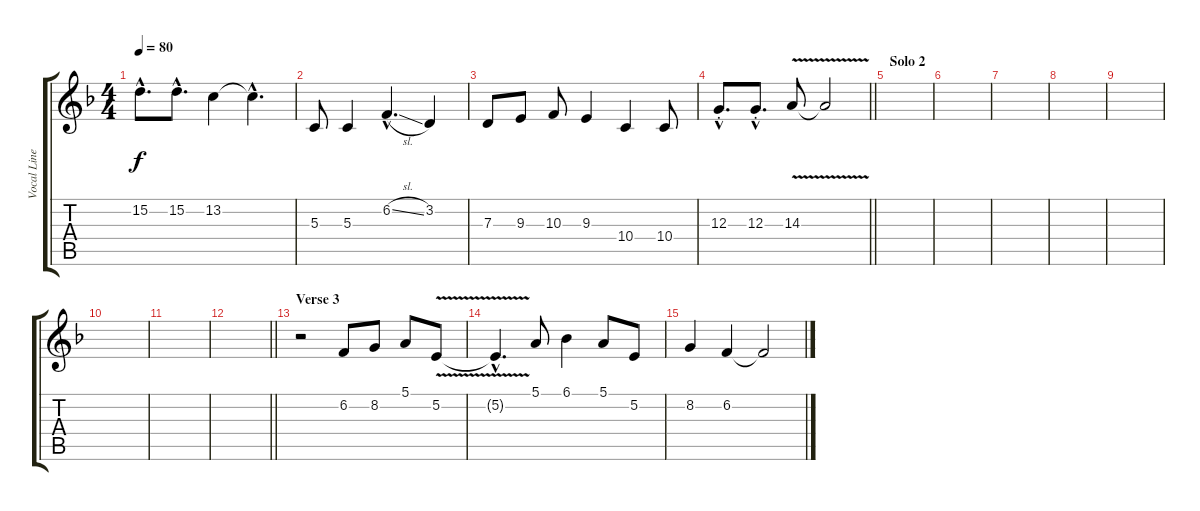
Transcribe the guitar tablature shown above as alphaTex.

\track ("Vocal Line" "Vocal Line") {instrument sopranosax}
\staff {score tabs}
\tuning (E4 B3 G3 D3 A2 E2) {hide}
\ts (4 4)
\tempo 80
\clef g2
\ks f
15.2{hac}.8{d dy f} 15.2{hac}.8{d} 13.2.4 13.2{hac t}.4{d} |
5.3.8 5.3.4 6.2{sl hac}.4{d} 3.2.4 |
7.3.8 9.3.8 10.3.8 9.3.4 10.4.4 10.4.8 |
\barLineRight lightlight
12.3{hac st}.8{d} 12.3{hac st}.8{d} 14.3{v}.8 14.3{t}.2 |
\section ("" "Solo 2")
|
|
|
|
|
|
|
\barLineRight lightlight
|
\section ("" "Verse 3")
r.2{volume 13} 6.2.8 8.2.8 5.1.8 5.2{v}.8 |
5.2{hac t}.4{d} 5.1.8 6.1.4 5.1.8 5.2.8 |
8.2.4 6.2.4 6.2{t}.2
